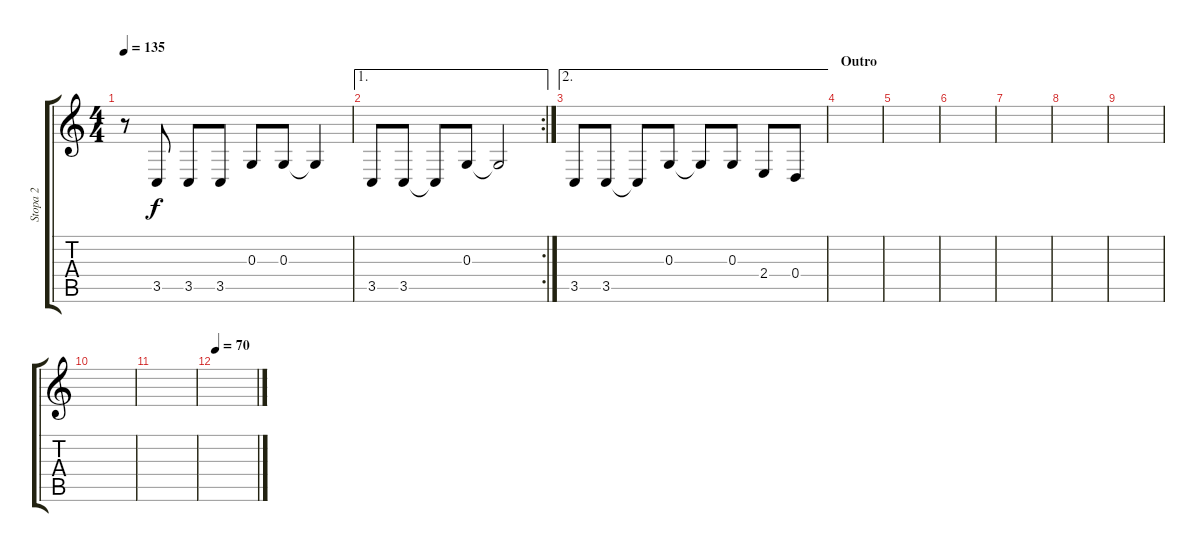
\track ("Stopa 2" "Stopa 2") {instrument altosax}
\staff {score tabs}
\tuning (E4 B3 G3 D3 A2 E2) {hide}
\ts (4 4)
\tempo 135
\clef g2
\ks c
r.8{dy f} 3.5.8 3.5.8 3.5.8 0.3.8 0.3.8 0.3{t}.4 |
\ae 1
\rc 2
3.5.8 3.5.8 3.5{t}.8 0.3.8 0.3{t}.2 |
\ae 2
3.5.8 3.5.8 3.5{t}.8 0.3.8 0.3{t}.8 0.3.8 2.4.8 0.4.8 |
\section ("" "Outro")
|
|
|
|
|
|
|
|
\tempo 70
